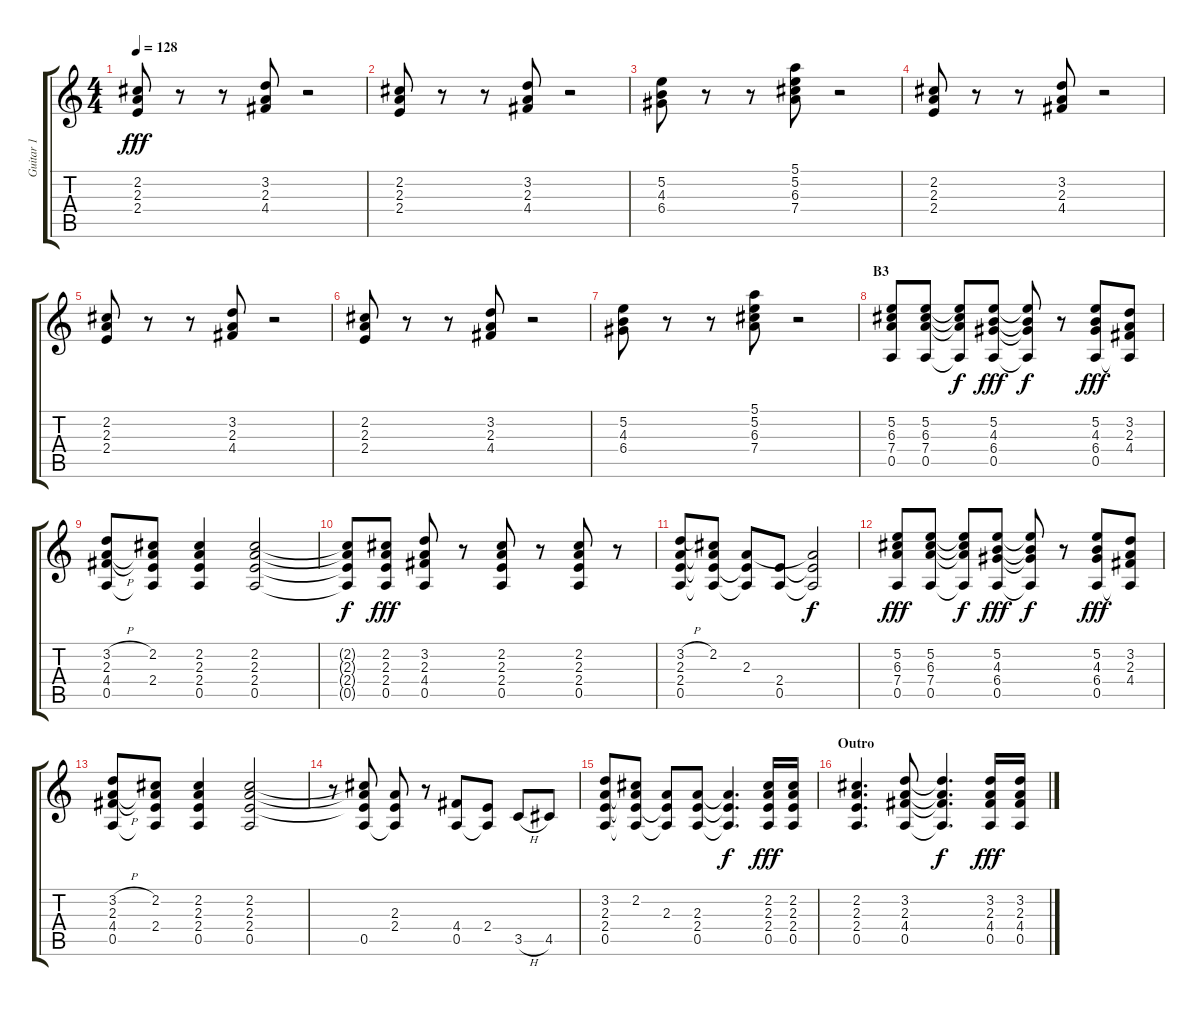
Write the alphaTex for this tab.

\track ("Guitar 1" "Guitar 1") {instrument distortionguitar}
\staff {score tabs}
\tuning (E4 B3 G3 D3 A2 E2) {hide}
\ts (4 4)
\tempo 128
\clef g2
\ks c
(2.2 2.3 2.4).8{dy fff} r.8 r.8 (3.2 2.3 4.4).8 r.2 |
(2.2 2.3 2.4).8 r.8 r.8 (3.2 2.3 4.4).8 r.2 |
(5.2 4.3 6.4).8 r.8 r.8 (5.1 5.2 6.3 7.4).8 r.2 |
(2.2 2.3 2.4).8 r.8 r.8 (3.2 2.3 4.4).8 r.2 |
(2.2 2.3 2.4).8 r.8 r.8 (3.2 2.3 4.4).8 r.2 |
(2.2 2.3 2.4).8 r.8 r.8 (3.2 2.3 4.4).8 r.2 |
(5.2 4.3 6.4).8 r.8 r.8 (5.1 5.2 6.3 7.4).8 r.2 |
\section ("" "B3")
(5.2 6.3 7.4 0.5).8 (5.2 6.3 7.4 0.5).8 (5.2{t} 6.3{t} 7.4{t} 0.5{t}).8{dy f} (5.2 4.3 6.4 0.5).8{dy fff} (5.2{t} 4.3{t} 6.4{t} 0.5{t}).8{dy f} r.8 (5.2 4.3 6.4 0.5).8{dy fff} (3.2 2.3 4.4 0.5{t}).8 |
(3.2{h} 2.3 4.4{h} 0.5).8 (2.2 2.3{t} 2.4 0.5{t}).8 (2.2 2.3 2.4 0.5).4 (2.2 2.3 2.4 0.5).2 |
(2.2{t} 2.3{t} 2.4{t} 0.5{t}).8{dy f} (2.2 2.3 2.4 0.5).8{dy fff} (3.2 2.3 4.4 0.5).8 r.8 (2.2 2.3 2.4 0.5).8 r.8 (2.2 2.3 2.4 0.5).8 r.8 |
(3.2{h} 2.3 2.4 0.5).8 (2.2 2.3{t} 2.4{t} 0.5{t}).8 (2.3 2.4{t} 0.5{t}).8 (2.4 0.5).8 (2.3{t} 2.4{t} 0.5{t}).2{dy f} |
(5.2 6.3 7.4 0.5).8{dy fff} (5.2 6.3 7.4 0.5).8 (5.2{t} 6.3{t} 7.4{t} 0.5{t}).8{dy f} (5.2 4.3 6.4 0.5).8{dy fff} (5.2{t} 4.3{t} 6.4{t} 0.5{t}).8{dy f} r.8 (5.2 4.3 6.4 0.5).8{dy fff} (3.2 2.3 4.4 0.5{t}).8 |
(3.2{h} 2.3 4.4{h} 0.5).8 (2.2 2.3{t} 2.4 0.5{t}).8 (2.2 2.3 2.4 0.5).4 (2.2 2.3 2.4 0.5).2 |
r.8 (2.2{t} 2.3{t} 2.4{t} 0.5).8 (2.3 2.4 0.5{t}).8 r.8 (4.4 0.5).8 (2.4 0.5{t}).8 3.5{h}.8 4.5.8 |
(3.2 2.3 2.4 0.5).8 (2.2 2.3{t} 2.4{t} 0.5{t}).8 (2.3 2.4{t} 0.5{t}).8 (2.3 2.4 0.5).8 (2.3{t} 2.4{t} 0.5{t}).4{d dy f} (2.2 2.3 2.4 0.5).16{dy fff} (2.2 2.3 2.4 0.5).16 |
\section ("" "Outro")
(2.2 2.3 2.4 0.5).4{d} (3.2 2.3 4.4 0.5).8 (3.2{t} 2.3{t} 4.4{t} 0.5{t}).4{d dy f} (3.2 2.3 4.4 0.5).16{dy fff} (3.2 2.3 4.4 0.5).16
